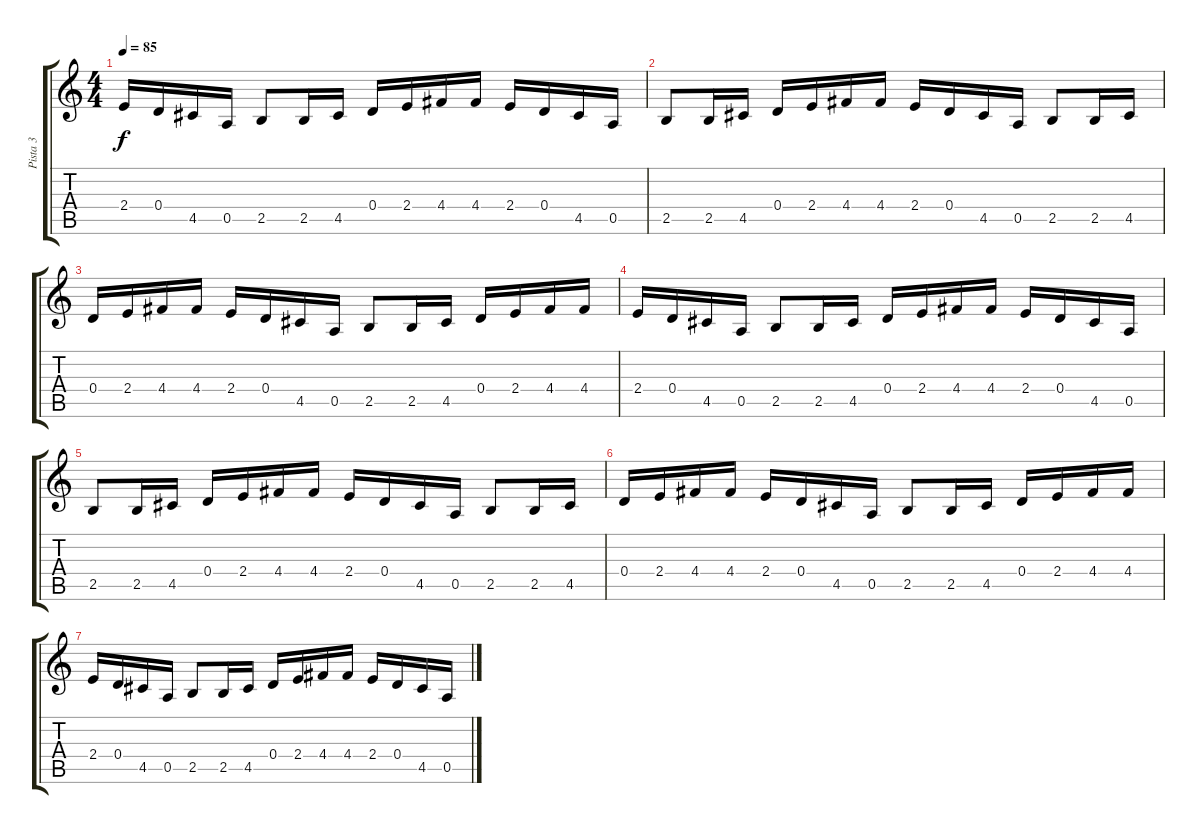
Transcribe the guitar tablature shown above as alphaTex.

\track ("Pista 3" "Pista 3") {instrument electricguitarmuted}
\staff {score tabs}
\tuning (E4 B3 G3 D3 A2 E2) {hide}
\ts (4 4)
\tempo 85
\clef g2
\ks c
2.4.16{dy f} 0.4.16 4.5.16 0.5.16 2.5.8 2.5.16 4.5.16 0.4.16 2.4.16 4.4.16 4.4.16 2.4.16 0.4.16 4.5.16 0.5.16 |
2.5.8 2.5.16 4.5.16 0.4.16 2.4.16 4.4.16 4.4.16 2.4.16 0.4.16 4.5.16 0.5.16 2.5.8 2.5.16 4.5.16 |
0.4.16 2.4.16 4.4.16 4.4.16 2.4.16 0.4.16 4.5.16 0.5.16 2.5.8 2.5.16 4.5.16 0.4.16 2.4.16 4.4.16 4.4.16 |
2.4.16 0.4.16 4.5.16 0.5.16 2.5.8 2.5.16 4.5.16 0.4.16 2.4.16 4.4.16 4.4.16 2.4.16 0.4.16 4.5.16 0.5.16 |
2.5.8 2.5.16 4.5.16 0.4.16 2.4.16 4.4.16 4.4.16 2.4.16 0.4.16 4.5.16 0.5.16 2.5.8 2.5.16 4.5.16 |
0.4.16 2.4.16 4.4.16 4.4.16 2.4.16 0.4.16 4.5.16 0.5.16 2.5.8 2.5.16 4.5.16 0.4.16 2.4.16 4.4.16 4.4.16 |
2.4.16 0.4.16 4.5.16 0.5.16 2.5.8 2.5.16 4.5.16 0.4.16 2.4.16 4.4.16 4.4.16 2.4.16 0.4.16 4.5.16 0.5.16
